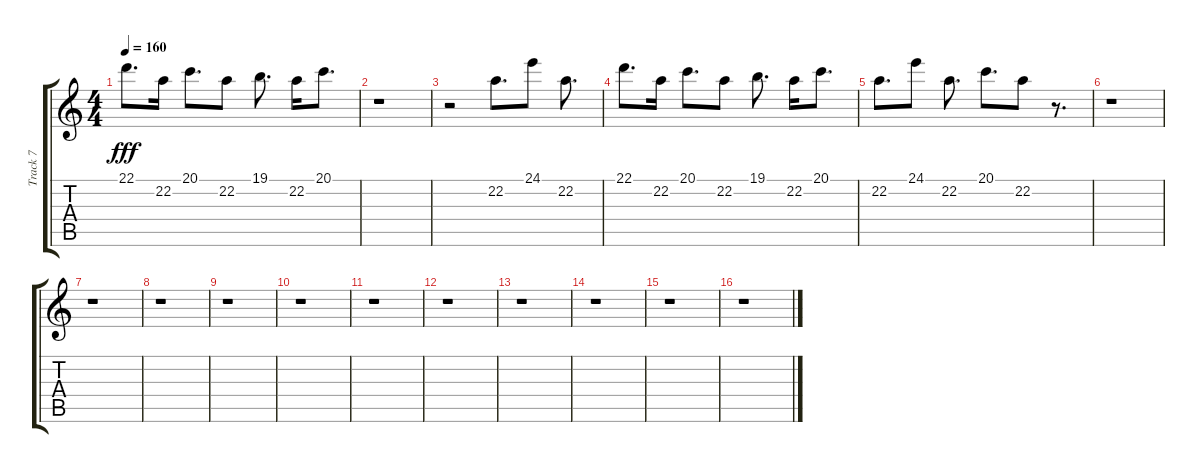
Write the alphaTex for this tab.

\track ("Track 7" "Track 7") {instrument vibraphone}
\staff {score tabs}
\tuning (E4 B3 G3 D3 A2 E2) {hide}
\ts (4 4)
\tempo 160
\clef g2
\ks c
22.1.8{d dy fff} 22.2.16 20.1.8{d} 22.2.8 19.1.8{d} 22.2.16 20.1.8{d} |
r.1 |
r.2 22.2.8{d} 24.1.8 22.2.8{d} |
22.1.8{d} 22.2.16 20.1.8{d} 22.2.8 19.1.8{d} 22.2.16 20.1.8{d} |
22.2.8{d} 24.1.8 22.2.8{d} 20.1.8{d} 22.2.8 r.8{d} |
r.1 |
r.1 |
r.1 |
r.1 |
r.1 |
r.1 |
r.1 |
r.1 |
r.1 |
r.1 |
r.1
